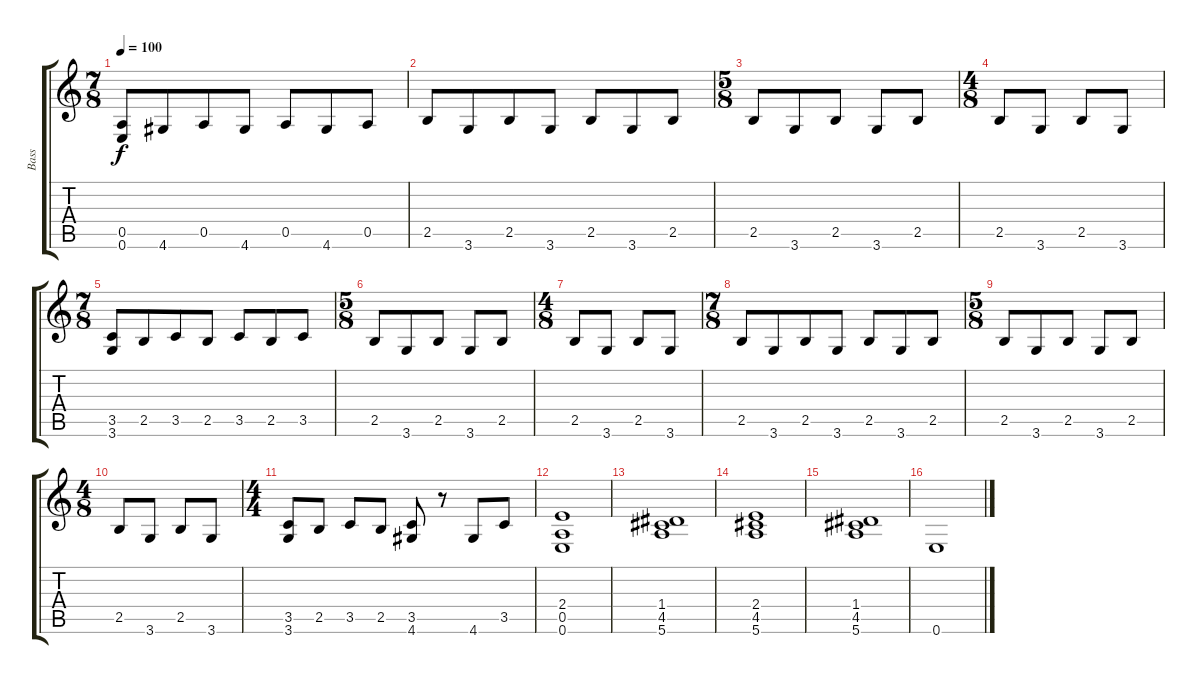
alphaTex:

\track ("Bass" "Bass") {instrument fretlessbass}
\staff {score tabs}
\tuning (E4 B3 G3 D3 A2 E2) {hide}
\ts (7 8)
\tempo 100
\clef g2
\ks c
(0.5 0.6).8{dy f} 4.6.8 0.5.8 4.6.8 0.5.8 4.6.8 0.5.8 |
2.5.8 3.6.8 2.5.8 3.6.8 2.5.8 3.6.8 2.5.8 |
\ts (5 8)
2.5.8 3.6.8 2.5.8 3.6.8 2.5.8 |
\ts (4 8)
2.5.8 3.6.8 2.5.8 3.6.8 |
\ts (7 8)
(3.5 3.6).8 2.5.8 3.5.8 2.5.8 3.5.8 2.5.8 3.5.8 |
\ts (5 8)
2.5.8 3.6.8 2.5.8 3.6.8 2.5.8 |
\ts (4 8)
2.5.8 3.6.8 2.5.8 3.6.8 |
\ts (7 8)
2.5.8 3.6.8 2.5.8 3.6.8 2.5.8 3.6.8 2.5.8 |
\ts (5 8)
2.5.8 3.6.8 2.5.8 3.6.8 2.5.8 |
\ts (4 8)
2.5.8 3.6.8 2.5.8 3.6.8 |
\ts (4 4)
(3.5 3.6).8 2.5.8 3.5.8 2.5.8 (3.5 4.6).8 r.8 4.6.8 3.5.8 |
(2.4 0.5 0.6).1 |
(1.4 4.5 5.6).1 |
(2.4 4.5 5.6).1 |
(1.4 4.5 5.6).1 |
0.6.1
